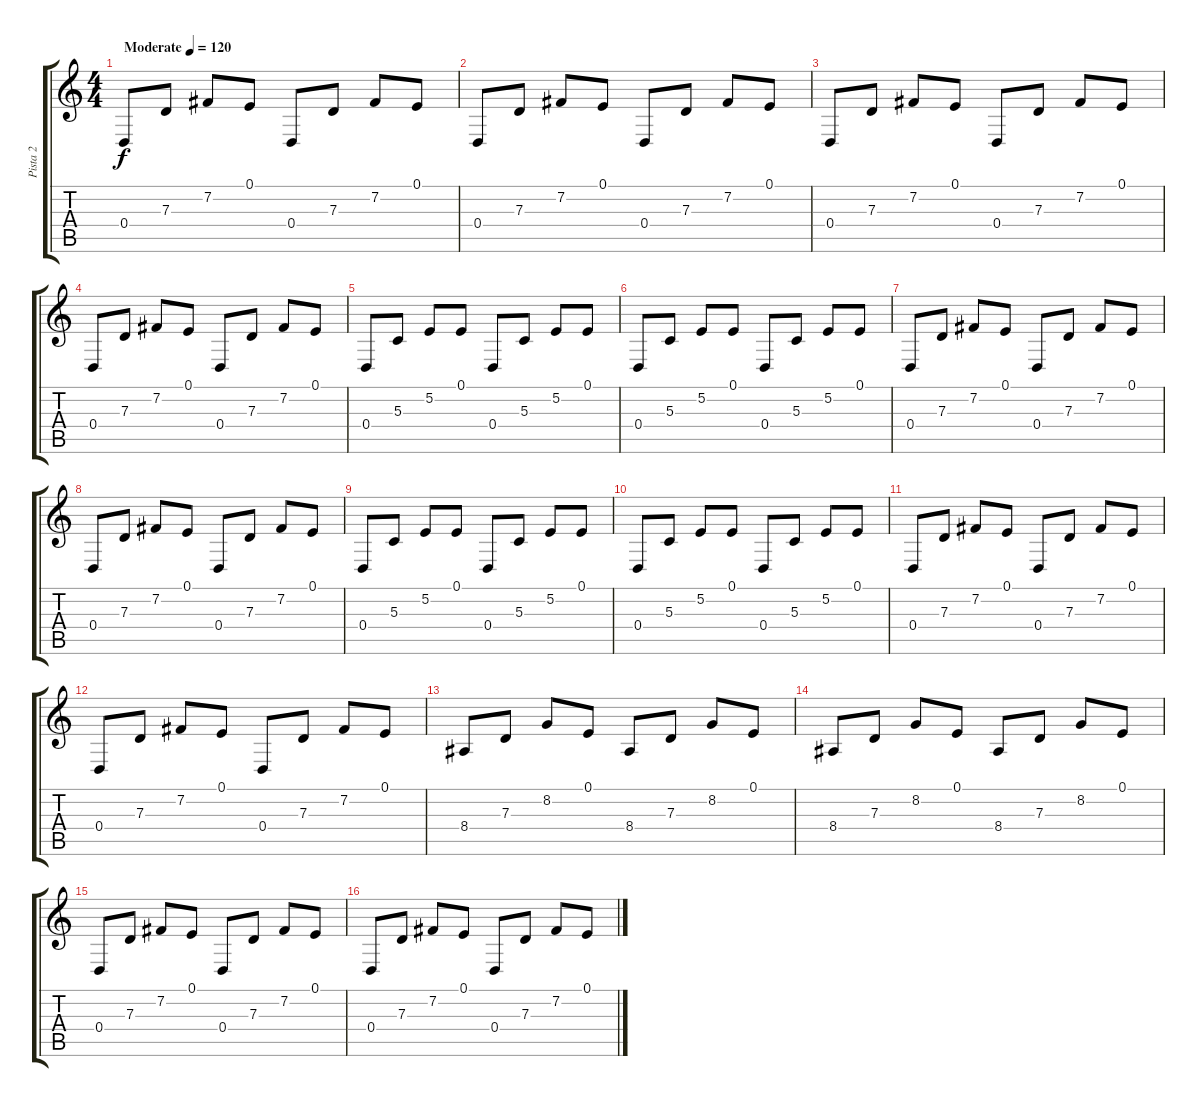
\track ("Pista 2" "Pista 2") {instrument tremolostrings}
\staff {score tabs}
\tuning (E4 B3 G3 D3 A2 E2) {hide}
\ts (4 4)
\tempo (120 "Moderate")
\clef g2
\ks c
0.4.8{dy f instrument tremolostrings} 7.3.8 7.2.8 0.1.8 0.4.8 7.3.8 7.2.8 0.1.8 |
0.4.8 7.3.8 7.2.8 0.1.8 0.4.8 7.3.8 7.2.8 0.1.8 |
0.4.8 7.3.8 7.2.8 0.1.8 0.4.8 7.3.8 7.2.8 0.1.8 |
0.4.8 7.3.8 7.2.8 0.1.8 0.4.8 7.3.8 7.2.8 0.1.8 |
0.4.8 5.3.8 5.2.8 0.1.8 0.4.8 5.3.8 5.2.8 0.1.8 |
0.4.8 5.3.8 5.2.8 0.1.8 0.4.8 5.3.8 5.2.8 0.1.8 |
0.4.8 7.3.8 7.2.8 0.1.8 0.4.8 7.3.8 7.2.8 0.1.8 |
0.4.8 7.3.8 7.2.8 0.1.8 0.4.8 7.3.8 7.2.8 0.1.8 |
0.4.8 5.3.8 5.2.8 0.1.8 0.4.8 5.3.8 5.2.8 0.1.8 |
0.4.8 5.3.8 5.2.8 0.1.8 0.4.8 5.3.8 5.2.8 0.1.8 |
0.4.8 7.3.8 7.2.8 0.1.8 0.4.8 7.3.8 7.2.8 0.1.8 |
0.4.8 7.3.8 7.2.8 0.1.8 0.4.8 7.3.8 7.2.8 0.1.8 |
8.4.8 7.3.8 8.2.8 0.1.8 8.4.8 7.3.8 8.2.8 0.1.8 |
8.4.8 7.3.8 8.2.8 0.1.8 8.4.8 7.3.8 8.2.8 0.1.8 |
0.4.8 7.3.8 7.2.8 0.1.8 0.4.8 7.3.8 7.2.8 0.1.8 |
0.4.8 7.3.8 7.2.8 0.1.8 0.4.8 7.3.8 7.2.8 0.1.8
